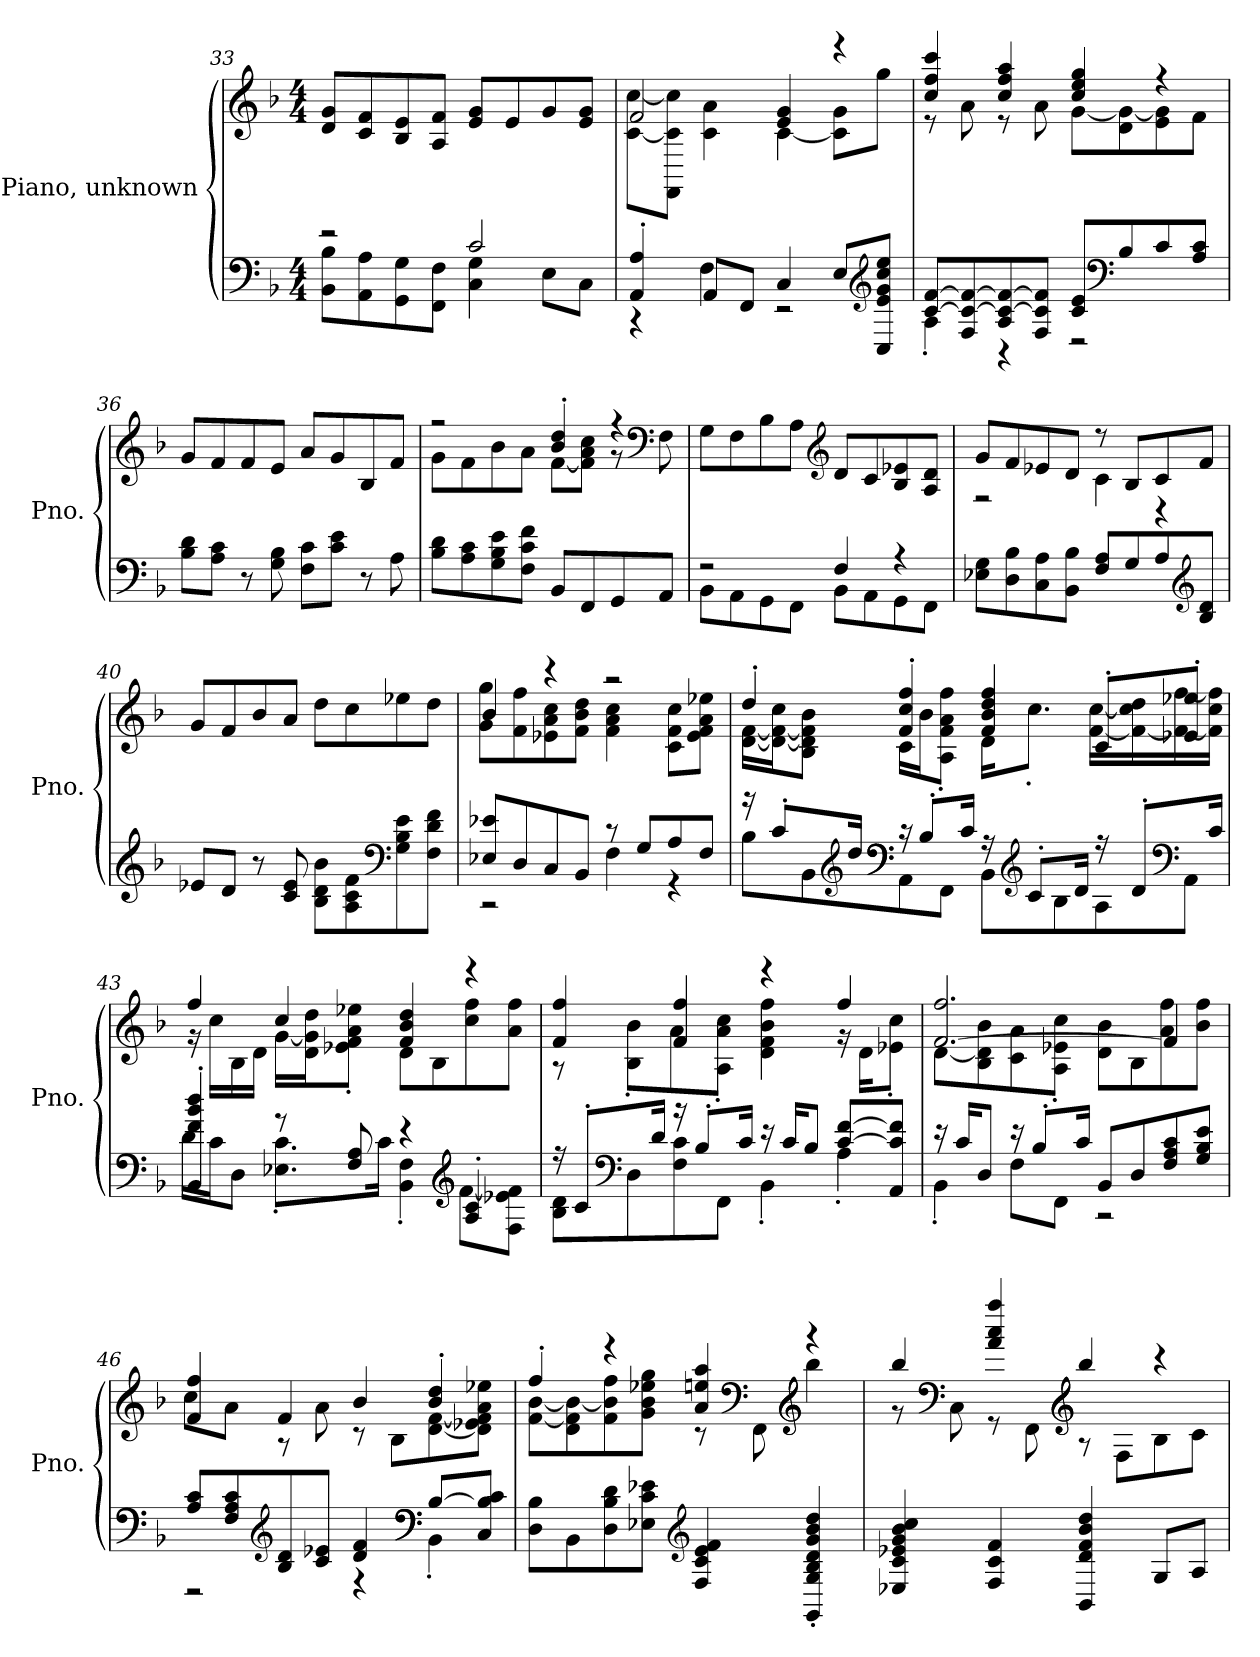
**kern	**kern
*part1	*part1
*staff2	*staff1
*I"Piano, unknown	*
*I'Pno.	*
*clefF4	*clefG2
*k[b-]	*k[b-]
*M4/4	*M4/4
=33	=33
*^	*
2r	8BB-\ 8B-\L	8d/ 8g/L
.	8AA\ 8A\	8c/ 8f/
.	8GG\ 8G\	8B-/ 8e/
.	8FF\ 8F\J	8A/ 8f/J
2c/	4C\ 4G\	8e/ 8g/L
.	.	8e/
.	8E\L	8g/
.	8C\J	8e/ 8g/J
=34	=34	=34
*	*	*^
4AA/' 4A/'	4r	2f/	[8c\ [8cc\L
.	.	.	8FF\ 8c\] 8cc\]J
8AA/L	4F\	.	4c\ 4a\
8FF/J	.	.	.
4C/	2r	4e/ 4g/	[4c\
8E/L	.	4r	8c\] 8g\L
*clefG2	*	*	*
8C/ 8e/ 8g/ 8cc/ 8ee/J	.	.	8gg\J
!!LO:PB:g=z	!!
=35	=35	=35	=35
[8c/ [8f/L	4A'\	4cc/ 4ff/ 4ccc/	8r
8F/ 8c/_ 8f/_	.	.	8a\
8A/ 8c/_ 8f/_	4r	4cc/ 4ff/ 4aa/	8r
8F/ 8c/] 8f/]J	.	.	8a\
8c/ 8e/L	2r	4cc/ 4ee/ 4gg/	[8g\L
*clefF4	*	*	*
8B-/	.	.	8d\ 8g\_
8c/	.	4r	8e\ 8g\]
8A/ 8c/J	.	.	8f\J
*v	*v	*	*
*	*v	*v
=36	=36
8B-\ 8d\L	8g/L
8A\ 8c\J	8f/
8r	8f/
8G\ 8B-\	8e/J
8F\ 8c\L	8a/L
8c\ 8e\J	8g/
8r	8B-/
8A\	8f/J
=37	=37
*	*^
8B-\ 8d\L	2r	8g\L
8A\ 8c\	.	8f\
8G\ 8B-\ 8e\	.	8b-\
8F\ 8c\ 8f\J	.	8a\J
8BB-/L	4b-/' 4dd/'	[8f\L
8FF/	.	8f\] 8a\ 8cc\J
8GG/	4r	8r
*	*clefF4	*
8AA/J	.	8F\
*	*v	*v
!!LO:LB:g=z
=38	=38
*^	*
2r	8BB-\L	8G\L
.	8AA\	8F\
.	8GG\	8B-\
.	8FF\J	8A\J
*	*	*clefG2
4F/	8BB-\L	8d/L
.	8AA\	8c/
4r	8GG\	8B-/ 8e-X/
.	8FF\J	8A/ 8d/J
*v	*v	*
=39	=39
*	*^
8E-X\ 8G\L	8g/L	2r
8D\ 8B-\	8f/	.
8C\ 8A\	8e-X/	.
8BB-\ 8B-\J	8d/J	.
8F/ 8A/L	8r	4c\
8G/	8B-/L	.
8A/	8c/	4r
*clefG2	*	*
8B-/ 8d/J	8f/J	.
*	*v	*v
=40	=40
8e-X/L	8g/L
8d/J	8f/
8r	8b-/
8c/ 8e-/	8a/J
8B-\ 8d\ 8b-\L	8dd\L
8A\ 8c\ 8f\	8cc\
*clefF4	*
8G\ 8B-\ 8e-\	8ee-X\
8F\ 8d\ 8f\J	8dd\J
!!LO:LB:g=z
=41	=41
*^	*^
8E-X/ 8e-X/L	2r	4b-/	8g\ 8gg\L
8D/	.	.	8f\ 8ff\
8C/	.	4r	8e-X\ 8a\ 8cc\
8BB-/J	.	.	8f\ 8b-\ 8dd\J
8r	4F\	2r	4f\ 4a\ 4cc\
8G/L	.	.	.
8A/	4r	.	8c\ 8f\ 8cc\L
8F/J	.	.	8e-\ 8f\ 8a\ 8ee-X\J
=42	=42	=42	=42
16r	8B-\L	4dd'/	[16d\ [16f\LL
8c'/L	.	.	16d\_ 16f\_ 16cc\J
.	8BB-\	.	8B-\ 8d\] 8f\] 8b-\J
*clefG2	*	*	*
16dd/Jk	.	.	.
*clefF4	*	*	*
16r	8AA\	4f/' 4cc/' 4ff/'	16c\LL
8B-'/L	.	.	16b-\J
.	8FF\J	.	8A\' 8f\' 8a\' 8ff\'J
16c/Jk	.	.	.
16r	8BB-\L	4f/ 4b-/ 4dd/ 4ff/	16d\KL
*clefG2	*	*	*
8c'/L	.	.	8.cc'\J
.	8B-\	.	.
16d/Jk	.	.	.
16r	8A\	8c'/L	[16f\ [16cc\LL
8d'/L	.	.	16f\_ 16cc\] 16dd\
*clefF4	*	*	*
.	8AA\J	8e-X/' 8ee-X/'J	16f\_ [16ff\
16c/Jk	.	.	16f\] 16cc\ 16ff\]JJ
!!LO:LB:g=z	!!
=43	=43	=43	=43
4BB-/' 4f/' 4b-/' 4dd/'	16d\LL	4ff/	16r
.	16c\J	.	16cc\LL
.	8D\J	.	16B-\
.	.	.	16d\JJ
8r	8.E-X\' 8.c\'L	4cc/	[16g\LL
.	.	.	16d\ 16g\] 16dd\J
8F/ 8A/	.	.	8e-X\' 8f\' 8a\' 8ee-X\'J
.	16c\Jk	.	.
4r	4BB-\' 4F\'	4f/ 4b-/ 4dd/	8d\L
.	.	.	8B-\
*clefG2	*	*	*
4A/' 4c/'	[8f\L	4r	8cc\ 8ff\
.	8F\ 8e-X\ 8f\]J	.	8a\ 8ff\J
=44	=44	=44	=44
16r	8B-\ 8d\L	4f/ 4ff/	8r
8c'/L	.	.	.
*clefF4	*	*	*
.	8D\	.	8B-\' 8b-\'L
16d/Jk	.	.	.
16r	8F\ 8c\	4f/ 4ff/	8a\
8B-'/L	.	.	.
.	8FF\J	.	8A\' 8a\' 8cc\'J
16c/Jk	.	.	.
16r	4BB-'\	4r	4d\ 4f\ 4b-\ 4ff\
16c/KL	.	.	.
8B-/J	.	.	.
[8c/ [8f/L	4A'\	4ff/	16r
.	.	.	16d\KL
8AA/ 8c/] 8f/]J	.	.	8e-X\' 8cc\'J
!!LO:LB:g=z	!!
=45	=45	=45	=45
16r	4BB-'\	[2.f/ 2.ff/	[8d\L
16c/KL	.	.	.
8D/J	.	.	8B-\ 8d\] 8b-\
16r	8F\L	.	8c\ 8a\
8B-'/L	.	.	.
.	8FF\J	.	8A\' 8e-X\' 8cc\'J
16c/Jk	.	.	.
8BB-/L	2r	.	8d\ 8b-\L
8D/	.	.	8B-\
8F/ 8A/ 8c/	.	4f/]	8a\ 8ff\
8G/ 8B-/ 8e/J	.	.	8b-\ 8ff\J
=46	=46	=46	=46
8A/ 8c/L	2r	4f/ 4ff/	8cc\L
8F/ 8A/ 8c/	.	.	8a\J
*clefG2	*	*	*
8B-/ 8d/	.	4f/	8r
8c/ 8e-X/J	.	.	8a\
4d/ 4f/	4r	4b-/	8r
.	.	.	8B-\L
*clefF4	*	*	*
[8B-/L	4BB-'\	4b-/' 4dd/'	[8d\ [8f\
8C/ 8B-/] 8c/J	.	.	8d\] 8e-X\ 8f\] 8a\ 8ee-X\J
*v	*v	*	*
=47	=47	=47
8D\ 8B-\L	4ff'/	[8f\ [8b-\L
8BB-\	.	8d\ 8f\] 8b-\_
8D\ 8B-\ 8d\	4r	8f\ 8b-\] 8ff\
8E-X\ 8c\ 8e-X\J	.	8g\ 8b-\ 8ee-X\ 8gg\J
*clefG2	*	*
4F/ 4c/ 4e-/ 4f/	4a/ 4een/ 4aa/	8r
*	*clefF4	*
.	.	8FF\
*	*clefG2	*
4GG/' 4G/' 4B-/' 4d/' 4g/' 4b-/' 4dd/'	4r	4bb-\
!!LO:LB:g=z	!!
=48	=48	=48
4E-X/ 4c/ 4e-X/ 4g/ 4b-/ 4cc/	4bb-/	8r
*	*clefF4	*
.	.	8C\
4F/ 4c/ 4f/	4a/ 4cc/ 4aa/	8r
.	.	8FF\
*	*clefG2	*
4BB-/ 4d/ 4f/ 4b-/ 4dd/	4bb-/	8r
.	.	8F\L
8G/L	4r	8B-\
8A/J	.	8c\J
*	*v	*v
=	=
*-	*-
